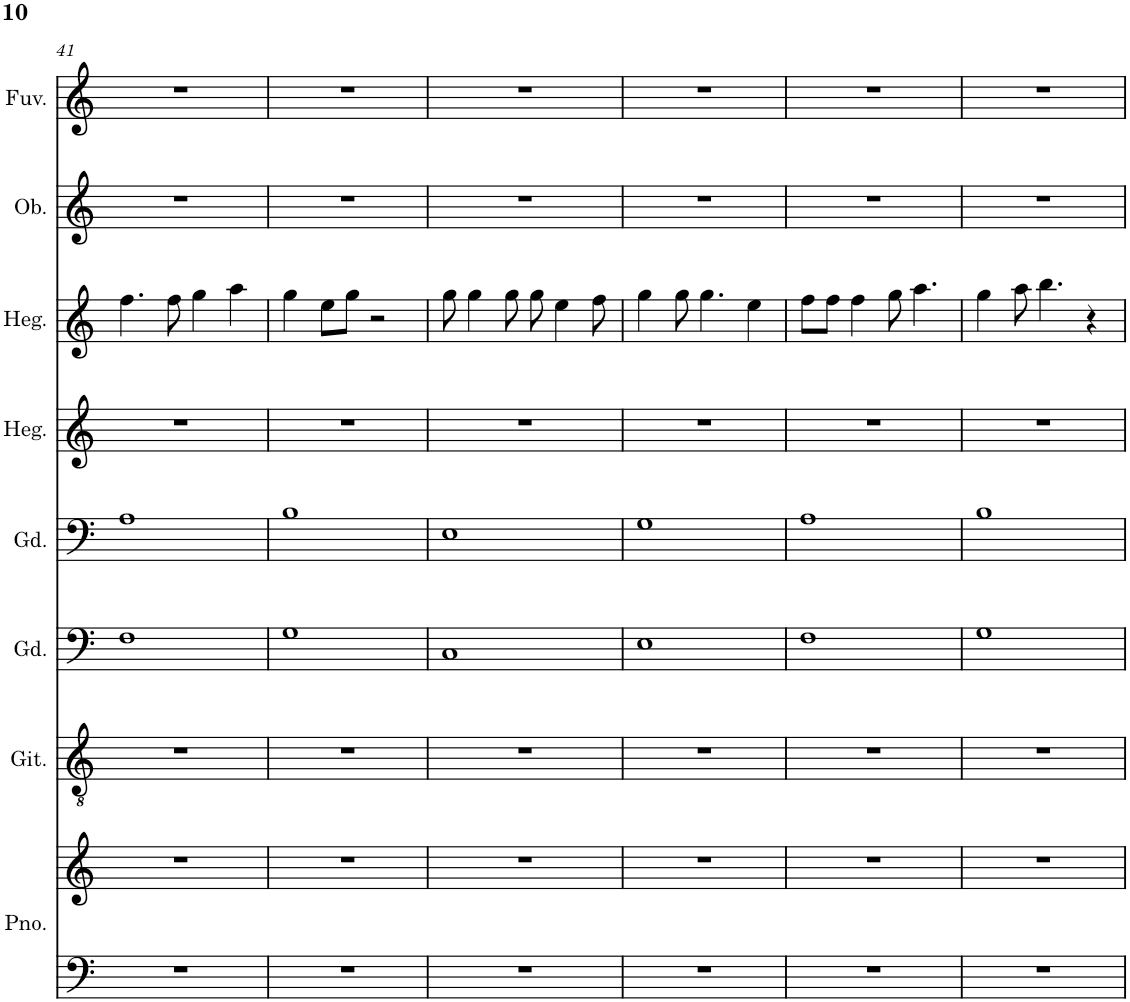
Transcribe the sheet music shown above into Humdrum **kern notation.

**kern	**kern	**kern	**kern	**kern	**kern	**kern	**kern	**kern
*part8	*part8	*part7	*part6	*part5	*part4	*part3	*part2	*part1
*staff9	*staff8	*staff7	*staff6	*staff5	*staff4	*staff3	*staff2	*staff1
*I"Piano	*	*I"Klasszikus gitár	*I"Gordonka	*I"Gordonka	*I"Hegedű	*I"Hegedű	*I"Oboa	*I"Fuvola
*I'Pno.	*	*I'Git.	*I'Gd.	*I'Gd.	*I'Heg.	*I'Heg.	*I'Ob.	*I'Fuv.
!!LO:PB:g=z
*clefF4	*clefG2	*clefGv2	*clefF4	*clefF4	*clefG2	*clefG2	*clefG2	*clefG2
*k[]	*k[]	*k[]	*k[]	*k[]	*k[]	*k[]	*k[]	*k[]
*M4/4	*M4/4	*M4/4	*M4/4	*M4/4	*M4/4	*M4/4	*M4/4	*M4/4
=41	=41	=41	=41	=41	=41	=41	=41	=41
1r	1r	1r	1F	1A	1r	4.ff\	1r	1r
.	.	.	.	.	.	8ff\	.	.
.	.	.	.	.	.	4gg\	.	.
.	.	.	.	.	.	4aa\	.	.
=42	=42	=42	=42	=42	=42	=42	=42	=42
1r	1r	1r	1G	1B	1r	4gg\	1r	1r
.	.	.	.	.	.	8ee\L	.	.
.	.	.	.	.	.	8gg\J	.	.
.	.	.	.	.	.	2r	.	.
=43	=43	=43	=43	=43	=43	=43	=43	=43
1r	1r	1r	1C	1E	1r	8gg\	1r	1r
.	.	.	.	.	.	4gg\	.	.
.	.	.	.	.	.	8gg\	.	.
.	.	.	.	.	.	8gg\	.	.
.	.	.	.	.	.	4ee\	.	.
.	.	.	.	.	.	8ff\	.	.
=44	=44	=44	=44	=44	=44	=44	=44	=44
1r	1r	1r	1E	1G	1r	4gg\	1r	1r
.	.	.	.	.	.	8gg\	.	.
.	.	.	.	.	.	4.gg\	.	.
.	.	.	.	.	.	4ee\	.	.
=45	=45	=45	=45	=45	=45	=45	=45	=45
1r	1r	1r	1F	1A	1r	8ff\L	1r	1r
.	.	.	.	.	.	8ff\J	.	.
.	.	.	.	.	.	4ff\	.	.
.	.	.	.	.	.	8gg\	.	.
.	.	.	.	.	.	4.aa\	.	.
=46	=46	=46	=46	=46	=46	=46	=46	=46
1r	1r	1r	1G	1B	1r	4gg\	1r	1r
.	.	.	.	.	.	8aa\	.	.
.	.	.	.	.	.	4.bb\	.	.
.	.	.	.	.	.	4r	.	.
=	=	=	=	=	=	=	=	=
*-	*-	*-	*-	*-	*-	*-	*-	*-
